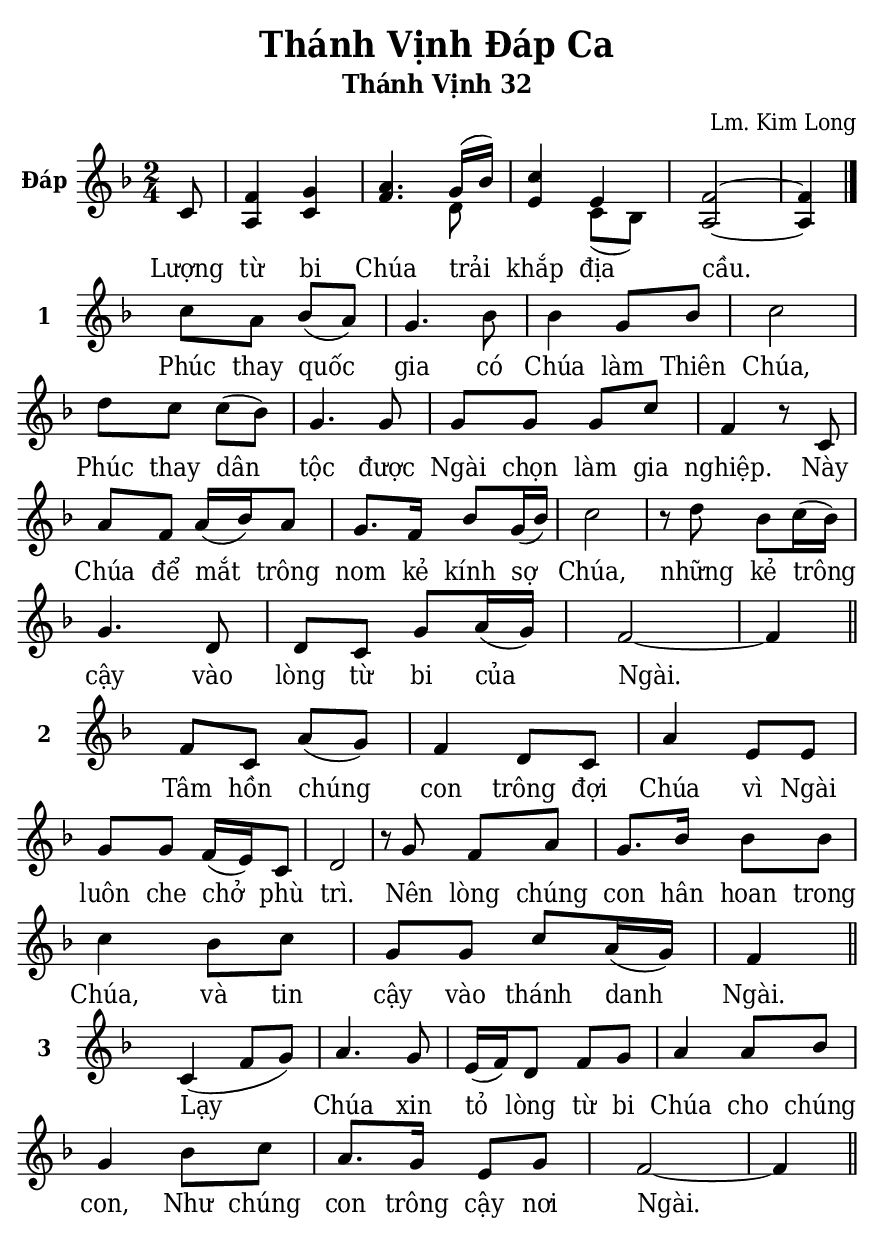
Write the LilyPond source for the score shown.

% Cài đặt chung
\version "2.22.1"
\include "english.ly"

\header {
  title = "Thánh Vịnh Đáp Ca"
  subtitle = "Thánh Vịnh 32"
  composer = "Lm. Kim Long"
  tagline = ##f
}


% Nhạc
nhacMauMot = \relative c' {
  \key f \major
  \time 2/4
  \partial 8 c8 |
  <<
    {
      f4 g |
      a4.
    }
    {
      a,4 c |
      f4.
    }
  >>
  <<
    {
      \voiceOne
      g16 (bf)
    }
    \new Voice = "splitpart" {
      \voiceTwo
      d,8
    }
  >>
  \oneVoice
  <c' e,>4
  <<
    {
      \voiceOne
      e,4
    }
    \new Voice = "splitpart" {
      \voiceTwo
      c8 (bf)
    }
  >>
  \oneVoice
  <f' a,>2 ~ |
  <f a,>4 \bar "|."
}

nhacMauHai = \relative c'' {
  \key f \major
  \time 2/4
  c8 a bf (a) |
  g4. bf8 |
  bf4 g8 bf |
  c2 |
  d8 c c (bf) |
  g4. g8 |
  g g g c |
  f,4 r8 c |
  a' f a16 (bf) a8 |
  g8. f16 bf8 g16 (bf) |
  c2 |
  r8 d bf c16 (bf) |
  g4. d8 |
  d c g' a16 (g) |
  f2 ~ |
  f4 \bar "||"
}

nhacMauBa = \relative c' {
  \key f \major
  \time 2/4
  f8 c a' (g) |
  f4 d8 c |
  a'4 e8 e |
  g g f16 (e) c8 |
  d2 |
  r8 g f a |
  g8. bf16 bf8 bf |
  c4 bf8 c |
  g g c a16 (g) |
  f4 \bar "||"
}

nhacMauBon = \relative c' {
  \key f \major
  \time 2/4
  c4 (f8 g) |
  a4. g8 |
  e16 (f) d8 f g |
  a4 a8 bf |
  g4 bf8 c |
  a8. g16 e8 g |
  f2 ~ |
  f4 \bar "||"
}

% Lời
loiMauMot = \lyricmode {
  Lượng từ bi Chúa trải khắp địa cầu.
}

loiMauHai = \lyricmode {
  Phúc thay quốc gia có Chúa làm Thiên Chúa,
  Phúc thay dân tộc được Ngài chọn làm gia nghiệp.
  Này Chúa để mắt trông nom kẻ kính sợ Chúa,
  những kẻ trông cậy vào lòng từ bi của Ngài.
}

loiMauBa = \lyricmode {
  Tâm hồn chúng con trông đợi Chúa
  vì Ngài luôn che chở phù trì.
  Nên lòng chúng con hân hoan trong Chúa,
  và tin cậy vào thánh danh Ngài.
}

loiMauBon = \lyricmode {
  Lạy Chúa xin tỏ lòng từ bi Chúa cho chúng con,
  Như chúng con trông cậy nơi Ngài.
}

% Dàn trang
\paper {
  #(set-paper-size "a5")
  top-margin = 3\mm
  bottom-margin = 3\mm
  left-margin = 3\mm
  right-margin = 3\mm
  indent = #0
  #(define fonts
	 (make-pango-font-tree "Deja Vu Serif Condensed"
	 		       "Deja Vu Serif Condensed"
			       "Deja Vu Serif Condensed"
			       (/ 20 20)))
  print-page-number = ##f
  page-count = 1
}

\score {
  <<
    \new Staff \with {
      instrumentName = \markup { \bold "Đáp" }} <<
        \clef treble
        \new Voice = beSop {
          \nhacMauMot
        }
      \new Lyrics \lyricsto beSop \loiMauMot
    >>
  >>
  \layout {
    indent = 10
    \override Lyrics.LyricSpace.minimum-distance = #1.5
    \override Score.BarNumber.break-visibility = ##(#f #f #f)
    \override Score.SpacingSpanner.uniform-stretching = ##t
    ragged-last = ##f
  }
}

\score {
  <<
    \new Staff \with {
      instrumentName = \markup { \bold "1" }} <<
        \clef treble
        \new Voice = beSop {
          \nhacMauHai
        }
      \new Lyrics \lyricsto beSop \loiMauHai
    >>
  >>
  \layout {
    indent = 10
    \override Staff.TimeSignature.transparent = ##t
    \override Lyrics.LyricSpace.minimum-distance = #1.5
    \override Score.BarNumber.break-visibility = ##(#f #f #f)
    \override Score.SpacingSpanner.uniform-stretching = ##t
    ragged-last = ##f
  }
}

\score {
  <<
    \new Staff \with {
      instrumentName = \markup { \bold "2" }} <<
        \clef treble
        \new Voice = beSop {
          \nhacMauBa
        }
      \new Lyrics \lyricsto beSop \loiMauBa
    >>
  >>
  \layout {
    indent = 10
    \override Staff.TimeSignature.transparent = ##t
    \override Lyrics.LyricSpace.minimum-distance = #1.5
    \override Score.BarNumber.break-visibility = ##(#f #f #f)
    \override Score.SpacingSpanner.uniform-stretching = ##t
    ragged-last = ##f
  }
}

\score {
  <<
    \new Staff \with {
      instrumentName = \markup { \bold "3" }} <<
        \clef treble
        \new Voice = beSop {
          \nhacMauBon
        }
      \new Lyrics \lyricsto beSop \loiMauBon
    >>
  >>
  \layout {
    indent = 10
    \override Staff.TimeSignature.transparent = ##t
    \override Lyrics.LyricSpace.minimum-distance = #1.5
    \override Score.BarNumber.break-visibility = ##(#f #f #f)
    \override Score.SpacingSpanner.uniform-stretching = ##t
    ragged-last = ##f
  }
}
